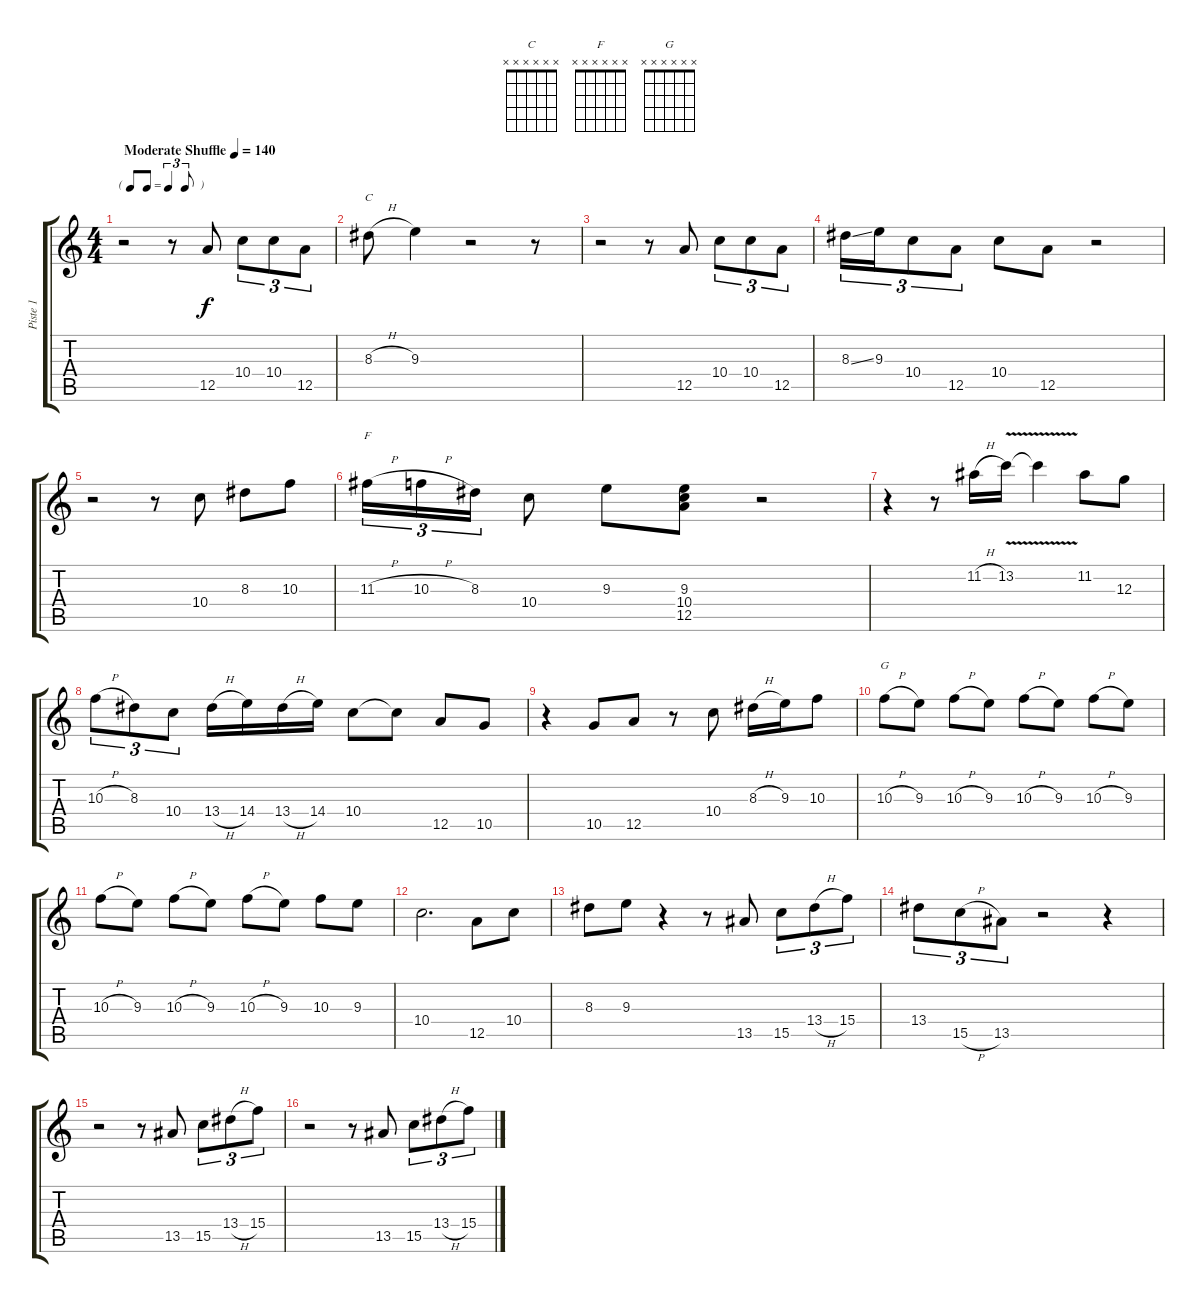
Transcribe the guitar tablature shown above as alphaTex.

\track ("Piste 1" "Piste 1") {instrument overdrivenguitar}
\staff {score tabs}
\tuning (E4 B3 G3 D3 A2 E2) {hide}
\chord ("C" x x x x x x)
\chord ("F" x x x x x x)
\chord ("G" x x x x x x)
\ts (4 4)
\tf triplet8th
\tempo (140 "Moderate Shuffle")
\clef g2
\ks c
r.2{dy f instrument overdrivenguitar} r.8 12.5.8 10.4.8{tu (3 2)} 10.4.8{tu (3 2)} 12.5.8{tu (3 2)} |
8.3{h}.8{ch "C"} 9.3.4 r.2 r.8 |
r.2 r.8 12.5.8 10.4.8{tu (3 2)} 10.4.8{tu (3 2)} 12.5.8{tu (3 2)} |
8.3{ss}.16{tu (3 2)} 9.3.16{tu (3 2)} 10.4.8{tu (3 2)} 12.5.8{tu (3 2)} 10.4.8 12.5.8 r.2 |
r.2 r.8 10.4.8 8.3.8 10.3.8 |
11.3{h}.16{tu (3 2) ch "F"} 10.3{h}.16{tu (3 2)} 8.3.16{tu (3 2)} 10.4.8 9.3.8 (9.3 10.4 12.5).8 r.2 |
r.4 r.8 11.2{h}.16 13.2{v}.16 13.2{t}.4 11.2.8 12.3.8 |
10.3{h}.8{tu (3 2)} 8.3.8{tu (3 2)} 10.4.8{tu (3 2)} 13.4{h}.16 14.4.16 13.4{h}.16 14.4.16 10.4.8 10.4{t}.8 12.5.8 10.5.8 |
r.4 10.5.8 12.5.8 r.8 10.4.8 8.3{h}.16 9.3.16 10.3.8 |
10.3{h}.8{ch "G"} 9.3.8 10.3{h}.8 9.3.8 10.3{h}.8 9.3.8 10.3{h}.8 9.3.8 |
10.3{h}.8 9.3.8 10.3{h}.8 9.3.8 10.3{h}.8 9.3.8 10.3.8 9.3.8 |
10.4.2{d} 12.5.8 10.4.8 |
8.3.8 9.3.8 r.4 r.8 13.5.8 15.5.8{tu (3 2)} 13.4{h}.8{tu (3 2)} 15.4.8{tu (3 2)} |
13.4.8{tu (3 2)} 15.5{h}.8{tu (3 2)} 13.5.8{tu (3 2)} r.2 r.4 |
r.2 r.8 13.5.8 15.5.8{tu (3 2)} 13.4{h}.8{tu (3 2)} 15.4.8{tu (3 2)} |
r.2 r.8 13.5.8 15.5.8{tu (3 2)} 13.4{h}.8{tu (3 2)} 15.4.8{tu (3 2)}
